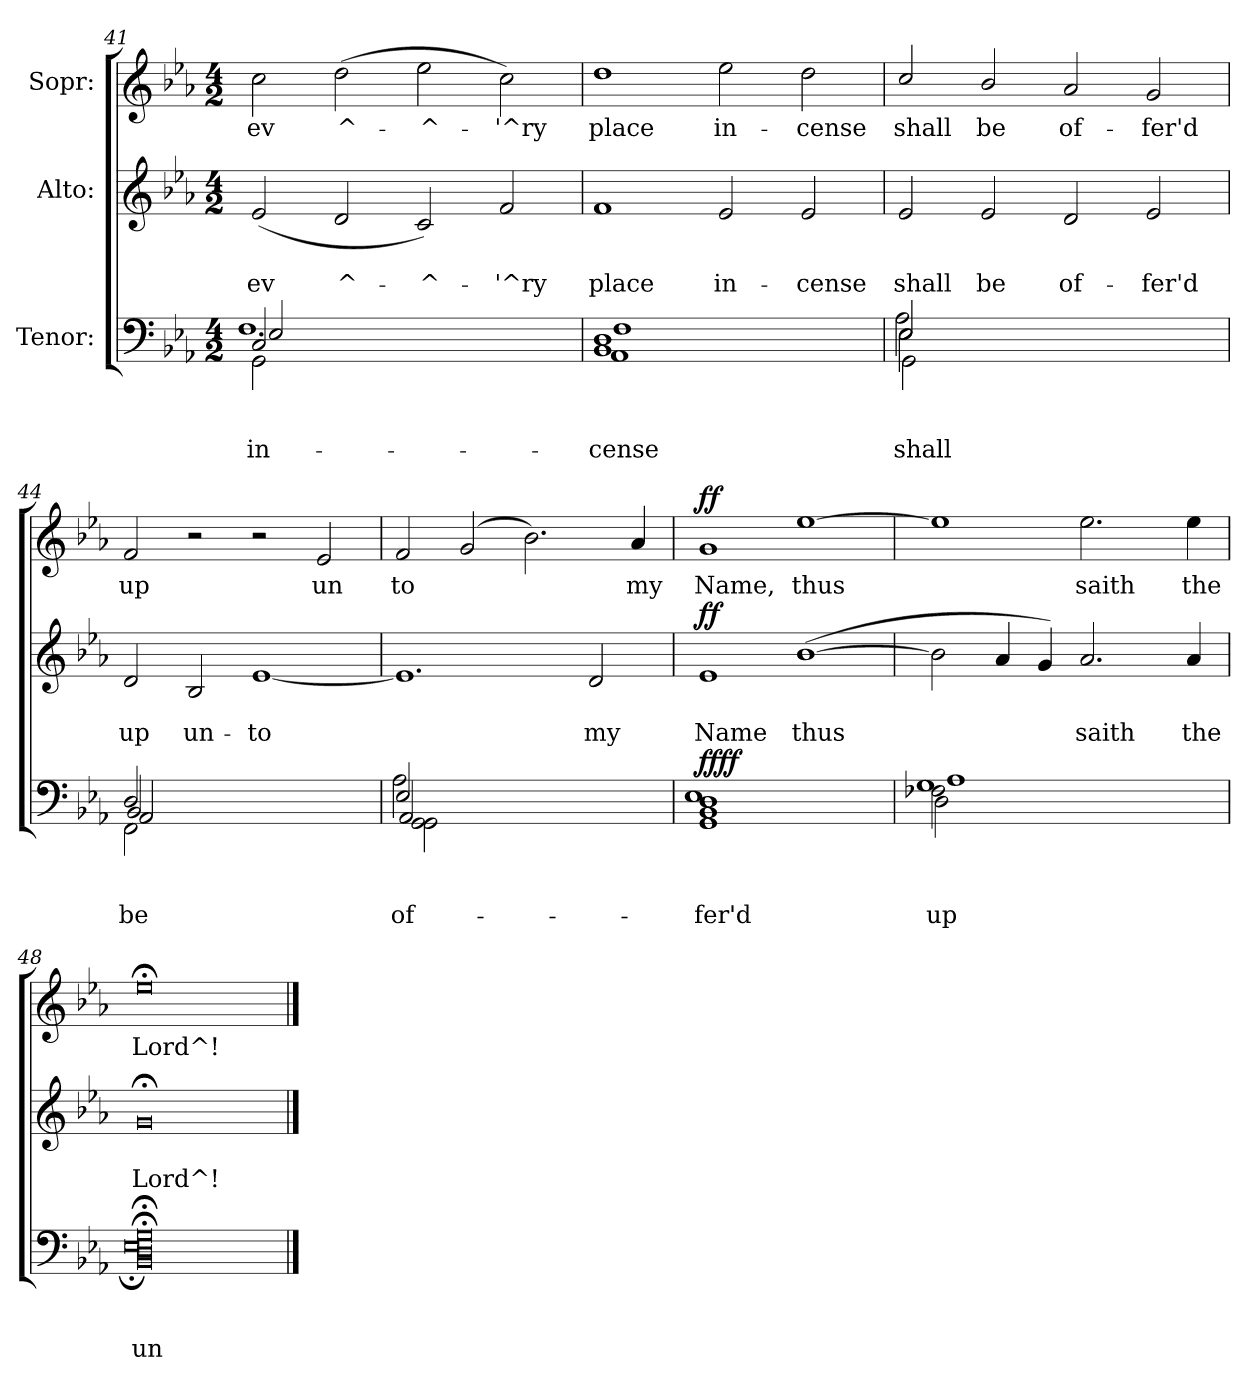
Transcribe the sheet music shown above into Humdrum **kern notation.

**kern	**text	**text	**text	**dynam	**kern	**text	**text	**dynam	**kern	**text	**dynam
*part3	*part3	*part3	*part3	*part3	*part2	*part2	*part2	*part2	*part1	*part1	*part1
*staff3	*staff3	*staff3	*staff3	*staff3	*staff2	*staff2	*staff2	*staff2	*staff1	*staff1	*staff1
*I"Tenor:	*	*	*	*	*I"Alto:	*	*	*	*I"Sopr:	*	*
*clefF4	*	*	*	*	*clefG2	*	*	*	*clefG2	*	*
*k[b-e-a-]	*	*	*	*	*k[b-e-a-]	*	*	*	*k[b-e-a-]	*	*
*E-:	*	*	*	*	*E-:	*	*	*	*E-:	*	*
*M4/2	*	*	*	*	*M4/2	*	*	*	*M4/2	*	*
=41	=41	=41	=41	=41	=41	=41	=41	=41	=41	=41	=41
!	!	!	!LO:LY:b	!	!	!	!	!	!	!	!
*^	*	*	*	*	*	*	*	*	*	*	*
!	!	!	!	!LO:LY:b	!	!	!	!LO:LY:b	!	!	!LO:LY:b	!
*^	*^	*	*	*	*	*	*	*	*	*	*	*
2C/	1.F	2E-/	2GG\	.	.	in-	.	(<2e-/	.	ev	.	2cc\	ev	.
!	!	!	!	!	!	!	!	!	!	!LO:LY:b	!	!	!LO:LY:b	!
2ryy	.	2ryy	2ryy	.	.	.	.	2d/	.	^-	.	(>2dd\	^-	.
!	!	!	!	!	!	!	!	!	!	!LO:LY:b	!	!	!LO:LY:b	!
1ryy	.	1ryy	1ryy	.	.	.	.	2c/)	.	-^-	.	2ee-\	-^-	.
!	!	!	!	!	!	!	!	!	!	!LO:LY:b	!	!	!LO:LY:b	!
.	2ryy	.	.	.	.	.	.	2f/	.	-'^ry	.	2cc\)	-'^ry	.
!!LO:LB:g=z
=42	=42	=42	=42	=42	=42	=42	=42	=42	=42	=42	=42	=42	=42	=42
!	!	!	!	!	!	!LO:LY:b	!	!	!	!	!	!	!	!
!	!	!	!	!	!	!LO:LY:b	!	!	!	!LO:LY:b	!	!	!LO:LY:b	!
1D	1BB-	1F	1AA-	.	.	-cense	.	1f	.	place	.	1dd	place	.
!	!	!	!	!	!	!	!	!	!	!LO:LY:b	!	!	!LO:LY:b	!
1ryy	1ryy	1ryy	1ryy	.	.	.	.	2e-/	.	in-	.	2ee-\	in-	.
!	!	!	!	!	!	!	!	!	!	!LO:LY:b	!	!	!LO:LY:b	!
.	.	.	.	.	.	.	.	2e-/	.	-cense	.	2dd\	-cense	.
!!LO:LB:g=z
=43	=43	=43	=43	=43	=43	=43	=43	=43	=43	=43	=43	=43	=43	=43
!	!	!	!	!	!	!LO:LY:b	!	!	!	!	!	!	!	!
!	!	!	!	!	!	!LO:LY:b	!	!	!	!LO:LY:b	!	!	!LO:LY:b	!
2E-\	2A-\	2E-/	2GG\	.	.	shall	.	2e-/	.	shall	.	2cc/	shall	.
!	!	!	!	!	!	!	!	!	!	!LO:LY:b	!	!	!LO:LY:b	!
1.ryy	1.ryy	1.ryy	1.ryy	.	.	.	.	2e-/	.	be	.	2b-/	be	.
!	!	!	!	!	!	!	!	!	!	!LO:LY:b	!	!	!LO:LY:b	!
.	.	.	.	.	.	.	.	2d/	.	of-	.	2a-/	of-	.
!	!	!	!	!	!	!	!	!	!	!LO:LY:b	!	!	!LO:LY:b	!
.	.	.	.	.	.	.	.	2e-/	.	-fer'd	.	2g/	-fer'd	.
=44	=44	=44	=44	=44	=44	=44	=44	=44	=44	=44	=44	=44	=44	=44
!	!	!	!	!	!	!LO:LY:b	!	!	!	!	!	!	!	!
!	!	!	!	!	!	!LO:LY:b	!	!	!	!LO:LY:b	!	!	!LO:LY:b	!
2D/	2BB-/	2AA-/	2FF\	.	.	be	.	2d/	.	up	.	2f/	up	.
!	!	!	!	!	!	!	!	!	!	!LO:LY:b	!	!	!	!
1.ryy	1.ryy	1.ryy	1.ryy	.	.	.	.	2B-/	.	un-	.	2r	.	.
!	!	!	!	!	!	!	!	!	!	!LO:LY:b	!	!	!	!
.	.	.	.	.	.	.	.	[<1e-	.	-to	.	2r	.	.
!	!	!	!	!	!	!	!	!	!	!	!	!	!LO:LY:b	!
.	.	.	.	.	.	.	.	.	.	.	.	2e-/	un	.
=45	=45	=45	=45	=45	=45	=45	=45	=45	=45	=45	=45	=45	=45	=45
!	!	!	!	!	!	!LO:LY:b	!	!	!	!	!	!	!	!
!	!	!	!	!	!	!LO:LY:b	!	!	!	!	!	!	!LO:LY:b	!
2E-/	2A-\	2AA-/	2GG\ 2GG\	.	.	of-	.	1.e-]	.	.	.	2f/	to	.
1.ryy	1.ryy	1.ryy	1.ryy	.	.	.	.	.	.	.	.	(<2g/	.	.
.	.	.	.	.	.	.	.	.	.	.	.	2.b-\)	.	.
!	!	!	!	!	!	!	!	!	!	!LO:LY:b	!	!	!	!
.	.	.	.	.	.	.	.	2d/	.	my	.	.	.	.
!	!	!	!	!	!	!	!	!	!	!	!	!	!LO:LY:b	!
.	.	.	.	.	.	.	.	.	.	.	.	4a-/	my	.
=46	=46	=46	=46	=46	=46	=46	=46	=46	=46	=46	=46	=46	=46	=46
!	!	!	!	!	!	!LO:LY:b	!	!	!	!	!	!	!	!
!	!	!	!	!	!	!LO:LY:b	!LO:DY:a	!	!	!LO:LY:b	!	!	!LO:LY:b	!
!	!	!	!	!	!	!	!LO:DY:n=1:a	!	!	!	!LO:DY:a	!	!	!LO:DY:a
1D	1E-	1BB-	1GG	.	.	-fer'd	ff ff	1e-	.	Name	ff	1g	Name,	ff
!	!	!	!	!	!	!	!	!	!	!LO:LY:b	!	!	!LO:LY:b	!
1ryy	1ryy	1ryy	1ryy	.	.	.	.	(>[>1b-	.	thus	.	[>1ee-	thus	.
!!LO:PB:g=z
=47	=47	=47	=47	=47	=47	=47	=47	=47	=47	=47	=47	=47	=47	=47
!	!	!	!	!	!	!LO:LY:b	!	!	!	!	!	!	!	!
!	!	!	!	!	!	!LO:LY:b	!	!	!	!	!	!	!	!
2F-X\	1A-	1G	2D\	.	.	up	.	2b-\]	.	.	.	1ee-]	.	.
1ryy	.	.	1ryy	.	.	.	.	4a-/	.	.	.	.	.	.
.	.	.	.	.	.	.	.	4g/)	.	.	.	.	.	.
!	!	!	!	!	!	!	!	!	!	!LO:LY:b	!	!	!LO:LY:b	!
.	1ryy	1ryy	.	.	.	.	.	2.a-/	.	saith	.	2.ee-\	saith	.
2ryy	.	.	2ryy	.	.	.	.	.	.	.	.	.	.	.
!	!	!	!	!	!	!	!	!	!	!LO:LY:b	!	!	!LO:LY:b	!
.	.	.	.	.	.	.	.	4a-/	.	the	.	4ee-\	the	.
=48	=48	=48	=48	=48	=48	=48	=48	=48	=48	=48	=48	=48	=48	=48
!	!	!	!	!	!	!LO:LY:b	!	!	!	!	!	!	!	!
!	!	!	!	!	!	!LO:LY:b	!	!	!	!LO:LY:b	!	!	!LO:LY:b	!
0D;<	0E-;<	0G	0BB-;	.	.	un-	.	0g;	.	Lord^!	.	0ee-;<	Lord^!	.
*v	*v	*v	*v	*	*	*	*	*	*	*	*	*	*	*
==	==	==	==	==	==	==	==	==	==	==	==
*-	*-	*-	*-	*-	*-	*-	*-	*-	*-	*-	*-
